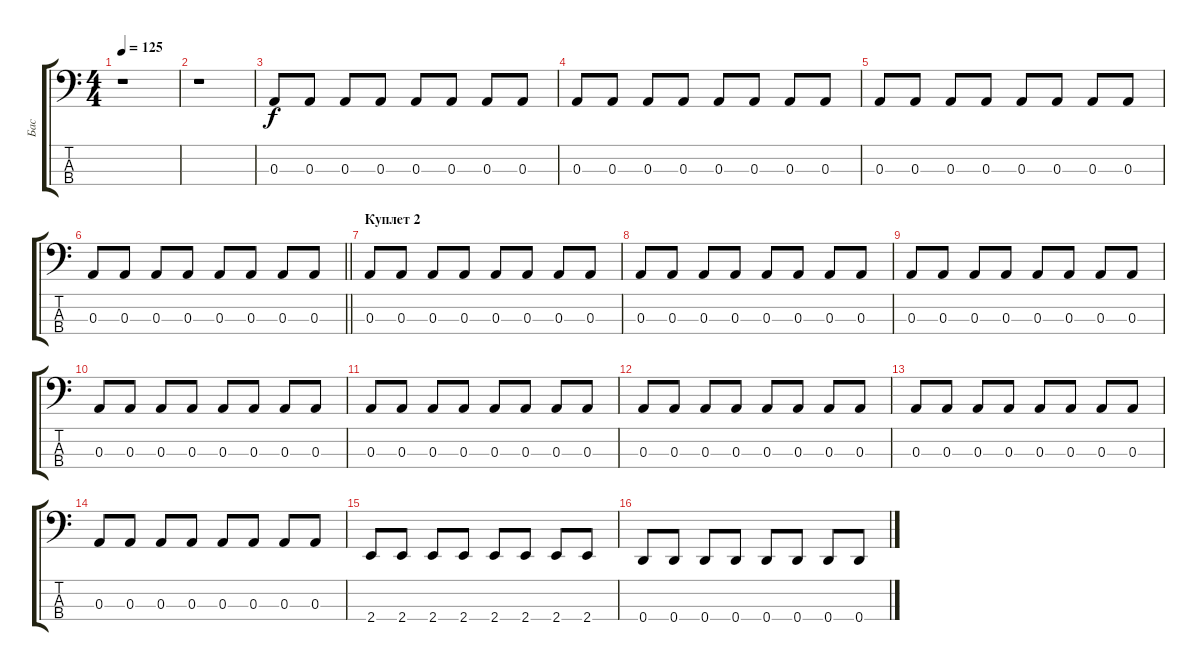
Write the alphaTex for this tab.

\track ("Бас" "Бас") {instrument electricbasspick}
\staff {score tabs}
\tuning (G2 D2 A1 D1) {hide}
\ts (4 4)
\tempo 125
\clef f4
\ks c
r.1{dy f} |
r.1 |
0.3.8 0.3.8 0.3.8 0.3.8 0.3.8 0.3.8 0.3.8 0.3.8 |
0.3.8 0.3.8 0.3.8 0.3.8 0.3.8 0.3.8 0.3.8 0.3.8 |
0.3.8 0.3.8 0.3.8 0.3.8 0.3.8 0.3.8 0.3.8 0.3.8 |
\barLineRight lightlight
0.3.8 0.3.8 0.3.8 0.3.8 0.3.8 0.3.8 0.3.8 0.3.8 |
\section ("" "Куплет 2")
0.3.8 0.3.8 0.3.8 0.3.8 0.3.8 0.3.8 0.3.8 0.3.8 |
0.3.8 0.3.8 0.3.8 0.3.8 0.3.8 0.3.8 0.3.8 0.3.8 |
0.3.8 0.3.8 0.3.8 0.3.8 0.3.8 0.3.8 0.3.8 0.3.8 |
0.3.8 0.3.8 0.3.8 0.3.8 0.3.8 0.3.8 0.3.8 0.3.8 |
0.3.8 0.3.8 0.3.8 0.3.8 0.3.8 0.3.8 0.3.8 0.3.8 |
0.3.8 0.3.8 0.3.8 0.3.8 0.3.8 0.3.8 0.3.8 0.3.8 |
0.3.8 0.3.8 0.3.8 0.3.8 0.3.8 0.3.8 0.3.8 0.3.8 |
0.3.8 0.3.8 0.3.8 0.3.8 0.3.8 0.3.8 0.3.8 0.3.8 |
2.4.8 2.4.8 2.4.8 2.4.8 2.4.8 2.4.8 2.4.8 2.4.8 |
0.4.8 0.4.8 0.4.8 0.4.8 0.4.8 0.4.8 0.4.8 0.4.8
